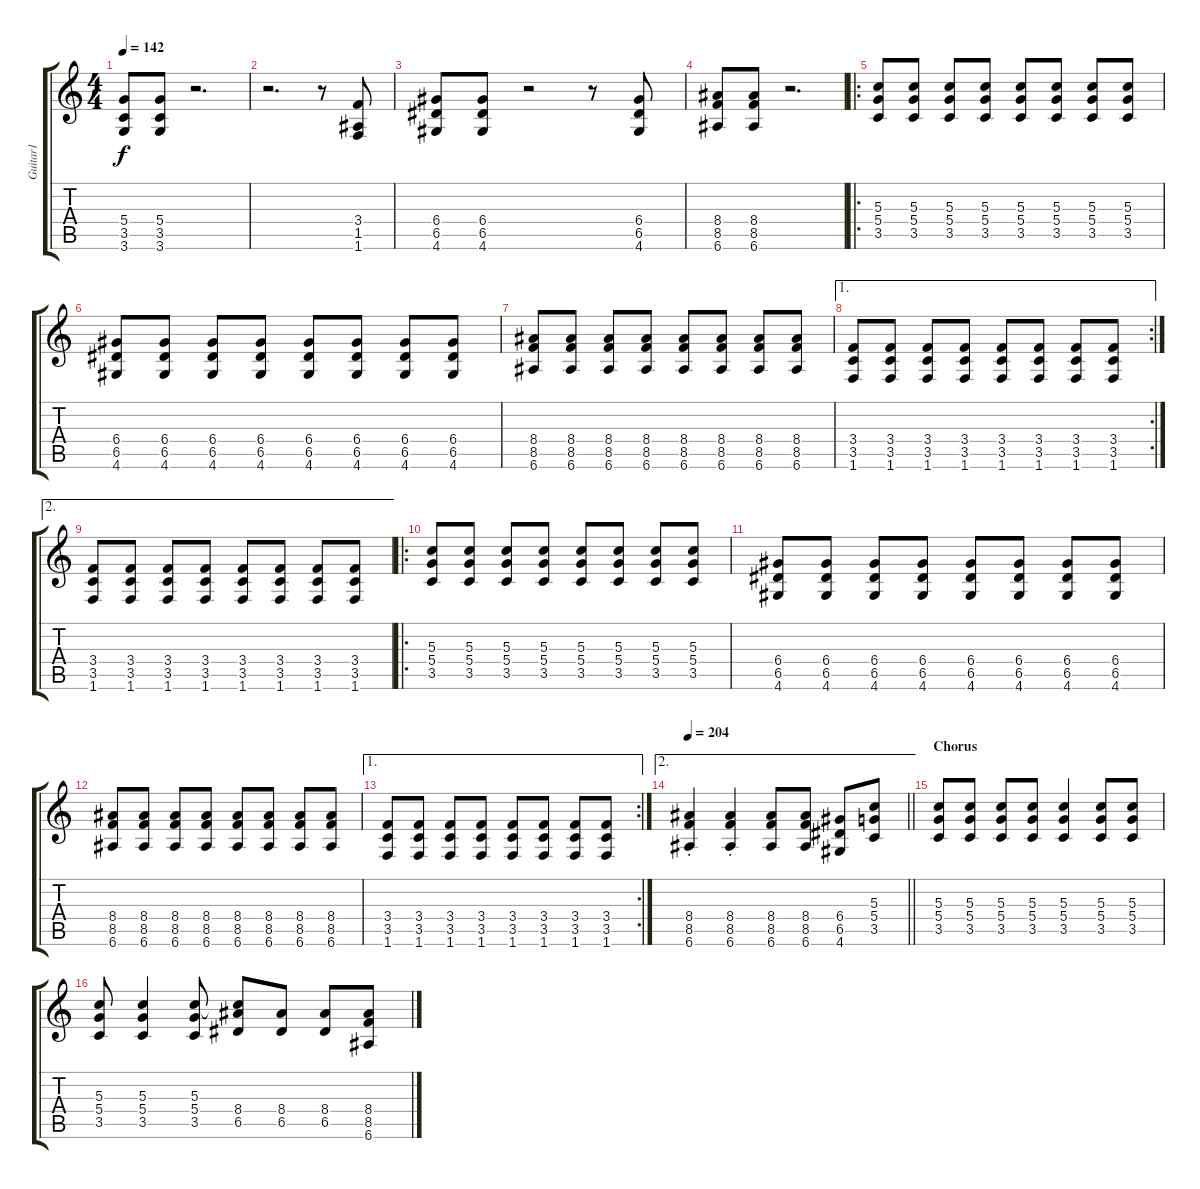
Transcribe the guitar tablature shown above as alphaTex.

\track ("Guitar1" "Guitar1") {instrument overdrivenguitar}
\staff {score tabs}
\tuning (E4 B3 G3 D3 A2 E2) {hide}
\ts (4 4)
\tempo 142
\clef g2
\ks c
(5.4 3.5 3.6).8{dy f} (5.4 3.5 3.6).8 r.2{d} |
r.2{d} r.8 (3.4 1.5 1.6).8 |
(6.4 6.5 4.6).8 (6.4 6.5 4.6).8 r.2 r.8 (6.4 6.5 4.6).8 |
(8.4 8.5 6.6).8 (8.4 8.5 6.6).8 r.2{d} |
\ro
(5.3 5.4 3.5).8 (5.3 5.4 3.5).8 (5.3 5.4 3.5).8 (5.3 5.4 3.5).8 (5.3 5.4 3.5).8 (5.3 5.4 3.5).8 (5.3 5.4 3.5).8 (5.3 5.4 3.5).8 |
(6.4 6.5 4.6).8 (6.4 6.5 4.6).8 (6.4 6.5 4.6).8 (6.4 6.5 4.6).8 (6.4 6.5 4.6).8 (6.4 6.5 4.6).8 (6.4 6.5 4.6).8 (6.4 6.5 4.6).8 |
(8.4 8.5 6.6).8 (8.4 8.5 6.6).8 (8.4 8.5 6.6).8 (8.4 8.5 6.6).8 (8.4 8.5 6.6).8 (8.4 8.5 6.6).8 (8.4 8.5 6.6).8 (8.4 8.5 6.6).8 |
\ae 1
\rc 2
(3.4 3.5 1.6).8 (3.4 3.5 1.6).8 (3.4 3.5 1.6).8 (3.4 3.5 1.6).8 (3.4 3.5 1.6).8 (3.4 3.5 1.6).8 (3.4 3.5 1.6).8 (3.4 3.5 1.6).8 |
\ae 2
(3.4 3.5 1.6).8 (3.4 3.5 1.6).8 (3.4 3.5 1.6).8 (3.4 3.5 1.6).8 (3.4 3.5 1.6).8 (3.4 3.5 1.6).8 (3.4 3.5 1.6).8 (3.4 3.5 1.6).8 |
\ro
(5.3 5.4 3.5).8 (5.3 5.4 3.5).8 (5.3 5.4 3.5).8 (5.3 5.4 3.5).8 (5.3 5.4 3.5).8 (5.3 5.4 3.5).8 (5.3 5.4 3.5).8 (5.3 5.4 3.5).8 |
(6.4 6.5 4.6).8 (6.4 6.5 4.6).8 (6.4 6.5 4.6).8 (6.4 6.5 4.6).8 (6.4 6.5 4.6).8 (6.4 6.5 4.6).8 (6.4 6.5 4.6).8 (6.4 6.5 4.6).8 |
(8.4 8.5 6.6).8 (8.4 8.5 6.6).8 (8.4 8.5 6.6).8 (8.4 8.5 6.6).8 (8.4 8.5 6.6).8 (8.4 8.5 6.6).8 (8.4 8.5 6.6).8 (8.4 8.5 6.6).8 |
\ae 1
\rc 2
(3.4 3.5 1.6).8 (3.4 3.5 1.6).8 (3.4 3.5 1.6).8 (3.4 3.5 1.6).8 (3.4 3.5 1.6).8 (3.4 3.5 1.6).8 (3.4 3.5 1.6).8 (3.4 3.5 1.6).8 |
\ae 2
\tempo 204
\barLineRight lightlight
(8.4{st} 8.5{st} 6.6{st}).4 (8.4{st} 8.5{st} 6.6{st}).4 (8.4 8.5 6.6).8 (8.4 8.5 6.6).8 (6.4 6.5 4.6).8 (5.3 5.4 3.5).8 |
\section ("" "Chorus")
(5.3 5.4 3.5).8 (5.3 5.4 3.5).8 (5.3 5.4 3.5).8 (5.3 5.4 3.5).8 (5.3 5.4 3.5).4 (5.3 5.4 3.5).8 (5.3 5.4 3.5).8 |
(5.3 5.4 3.5).8 (5.3 5.4 3.5).4 (5.3 5.4 3.5).8 (5.3{t} 8.4 6.5).8 (8.4 6.5).8 (8.4 6.5).8 (8.4 8.5 6.6).8
